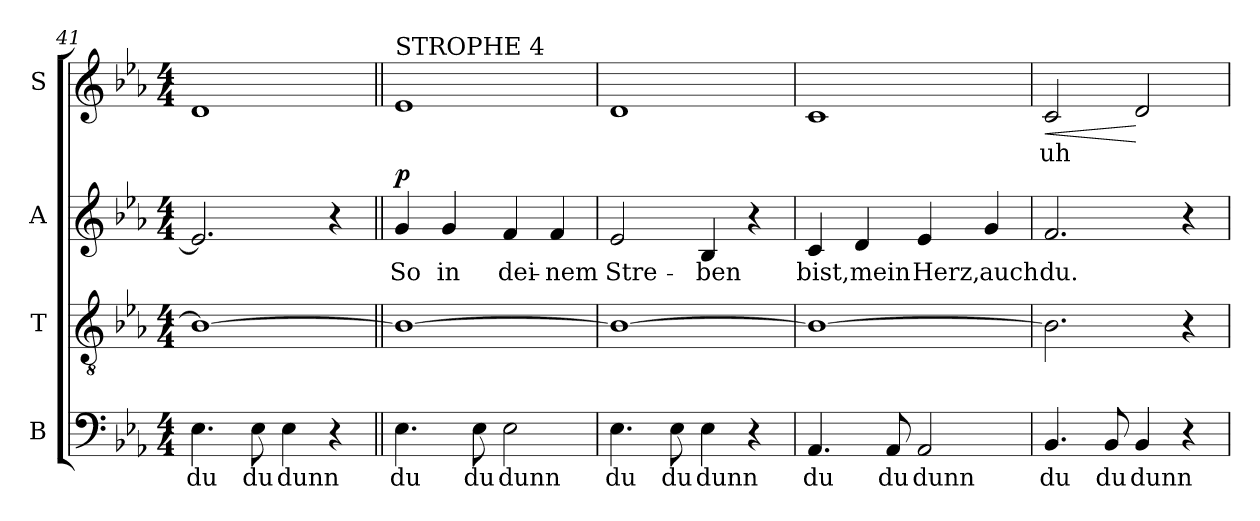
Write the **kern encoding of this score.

**kern	**text	**kern	**kern	**text	**dynam	**kern	**text	**dynam
*part4	*part4	*part3	*part2	*part2	*part2	*part1	*part1	*part1
*staff4	*staff4	*staff3	*staff2	*staff2	*staff2	*staff1	*staff1	*staff1
*I"B	*	*I"T	*I"A	*	*	*I"S	*	*
*I'B	*	*I'T	*I'A	*	*	*I'S	*	*
*clefF4	*	*clefGv2	*clefG2	*	*	*clefG2	*	*
*	*	*ITrd7c12	*	*	*	*	*	*
*k[b-e-a-]	*	*k[b-e-a-]	*k[b-e-a-]	*	*	*k[b-e-a-]	*	*
*E-:	*	*E-:	*E-:	*	*	*E-:	*	*
*M4/4	*	*M4/4	*M4/4	*	*	*M4/4	*	*
=41	=41	=41	=41	=41	=41	=41	=41	=41
!	!LO:LY:b:color=#000000	!	!	!	!	!	!	!
4.E-i\	du	1BB-i_>	2.e-i/]	.	.	1di	.	.
!	!LO:LY:b:color=#000000	!	!	!	!	!	!	!
8E-i\	du	.	.	.	.	.	.	.
!	!LO:LY:b:color=#000000	!	!	!	!	!	!	!
4E-i\	dunn	.	.	.	.	.	.	.
4r	.	.	4r	.	.	.	.	.
!!LO:PB:g=z
=42||	=42||	=42||	=42||	=42||	=42||	=42||	=42||	=42||
!	!LO:LY:b:color=#000000	!	!	!	!	!	!	!
!	!	!	!	!	!	!LO:TX:a:t=STROPHE 4	!	!
!	!	!	!	!LO:LY:b:color=#000000	!	!	!	!
4.E-i\	du	1BB-i_>	4gi/	So	p	1e-i	.	.
!	!	!	!	!LO:LY:b:color=#000000	!	!	!	!
.	.	.	4gi/	in	.	.	.	.
!	!LO:LY:b:color=#000000	!	!	!	!	!	!	!
8E-i\	du	.	.	.	.	.	.	.
!	!LO:LY:b:color=#000000	!	!	!	!	!	!	!
!	!	!	!	!LO:LY:b:color=#000000	!	!	!	!
2E-i\	dunn	.	4fi/	dei-	.	.	.	.
!	!	!	!	!LO:LY:b:color=#000000	!	!	!	!
.	.	.	4fi/	-nem	.	.	.	.
=43	=43	=43	=43	=43	=43	=43	=43	=43
!	!LO:LY:b:color=#000000	!	!	!	!	!	!	!
!	!	!	!	!LO:LY:b:color=#000000	!	!	!	!
4.E-i\	du	1BB-i_>	2e-i/	Stre-	.	1di	.	.
!	!LO:LY:b:color=#000000	!	!	!	!	!	!	!
8E-i\	du	.	.	.	.	.	.	.
!	!LO:LY:b:color=#000000	!	!	!	!	!	!	!
!	!	!	!	!LO:LY:b:color=#000000	!	!	!	!
4E-i\	dunn	.	4B-i/	-ben	.	.	.	.
4r	.	.	4r	.	.	.	.	.
=44	=44	=44	=44	=44	=44	=44	=44	=44
!	!LO:LY:b:color=#000000	!	!	!	!	!	!	!
!	!	!	!	!LO:LY:b:color=#000000	!	!	!	!
4.AA-i/	du	1BB-i_>	4ci/	bist,	.	1ci	.	.
!	!	!	!	!LO:LY:b:color=#000000	!	!	!	!
.	.	.	4di/	mein	.	.	.	.
!	!LO:LY:b:color=#000000	!	!	!	!	!	!	!
8AA-i/	du	.	.	.	.	.	.	.
!	!LO:LY:b:color=#000000	!	!	!	!	!	!	!
!	!	!	!	!LO:LY:b:color=#000000	!	!	!	!
2AA-i/	dunn	.	4e-i/	Herz,	.	.	.	.
!	!	!	!	!LO:LY:b:color=#000000	!	!	!	!
.	.	.	4gi/	auch	.	.	.	.
=45	=45	=45	=45	=45	=45	=45	=45	=45
!	!LO:LY:b:color=#000000	!	!	!	!	!	!	!
!	!	!	!	!LO:LY:b:color=#000000	!	!	!	!
!	!	!	!	!	!	!	!LO:LY:b:color=#000000	!LO:HP:b
4.BB-i/	du	2.BB-i\]	2.fi/	du.	.	2ci/	uh	<
!	!LO:LY:b:color=#000000	!	!	!	!	!	!	!
8BB-i/	du	.	.	.	.	.	.	.
!	!LO:LY:b:color=#000000	!	!	!	!	!	!	!
4BB-i/	dunn	.	.	.	.	2di/	.	[
4r	.	4r	4r	.	.	.	.	.
=	=	=	=	=	=	=	=	=
*-	*-	*-	*-	*-	*-	*-	*-	*-
